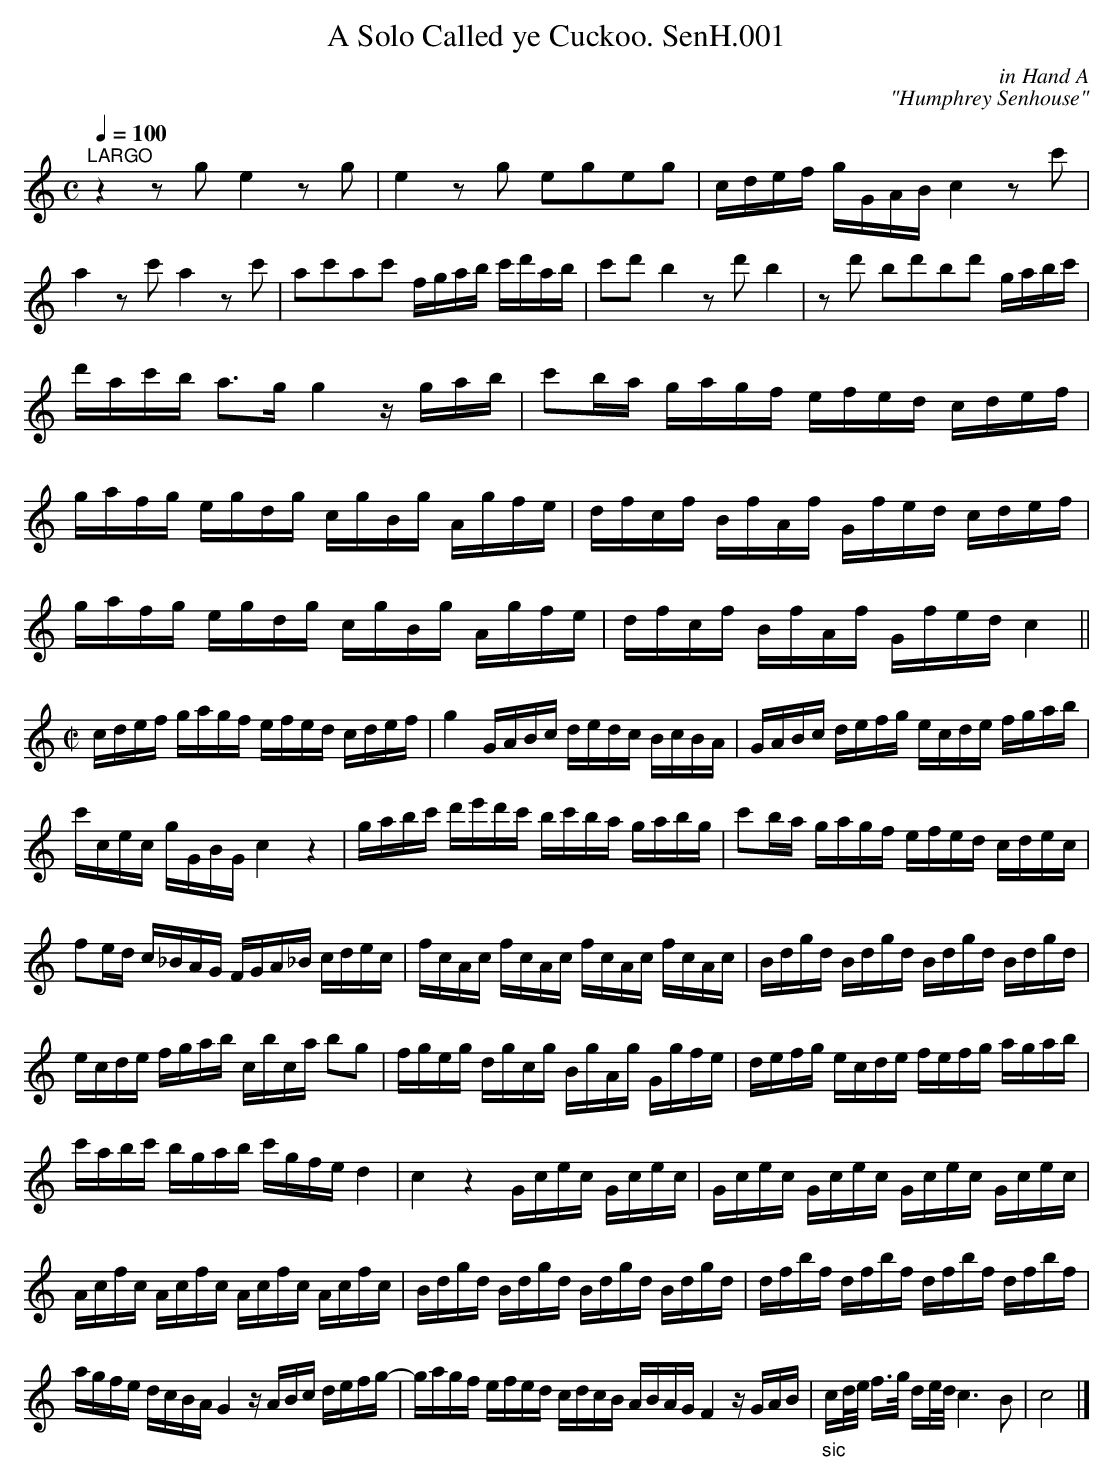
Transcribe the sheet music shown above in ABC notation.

X:1
T:Solo Called ye Cuckoo. SenH.001, A
C:in Hand A
Q:1/4=100
M:C
L:1/16
C:"Humphrey Senhouse"
K:C
"^LARGO"z4z2g2e4z2g2 | e4 z2 g2 e2g2e2g2 |cdef gGAB c4 z2c'2 |
a4 z2 c'2a4 z2c'2 | a2c'2a2c'2 fgab  c'd'ab | c'2d'2b4 z2d'2b4 | z2d'2 b2d'2b2d'2 gabc' |
d'ac'b a3g g4 z gab | c'2ba gagf efed cdef |
gafg egdg cgBg Agfe | dfcf BfAf Gfed cdef |
gafg egdg cgBg Agfe | dfcf BfAf Gfed c4 ||
M:C|
cdef gagf efed cdef | g4 GABc dedc BcBA |GABc defg ecde fgab |
c'cec gGBG c4 z4  |gabc' d'e'd'c' bc'ba gabg | c'2ba gagf efed cdec |
f2ed c_BAG FGA_B cdec | fcAc fcAc fcAc fcAc |Bdgd Bdgd Bdgd Bdgd |
ecde fgab cbca b2g2 |fgeg dgcg BgAg Ggfe | defg ecde fefg agab |
c'abc' bgab c'gfe d4 | c4 z4 Gcec Gcec| Gcec Gcec Gcec Gcec|
Acfc Acfc Acfc Acfc |Bdgd Bdgd Bdgd Bdgd |dfbf dfbf dfbf dfbf |
agfe dcBA G4zABc defg-|gagf efed cdcB ABAG F4 zGAB|"_sic"cd/e/ f>g de/d/ c6B2|c8|]
